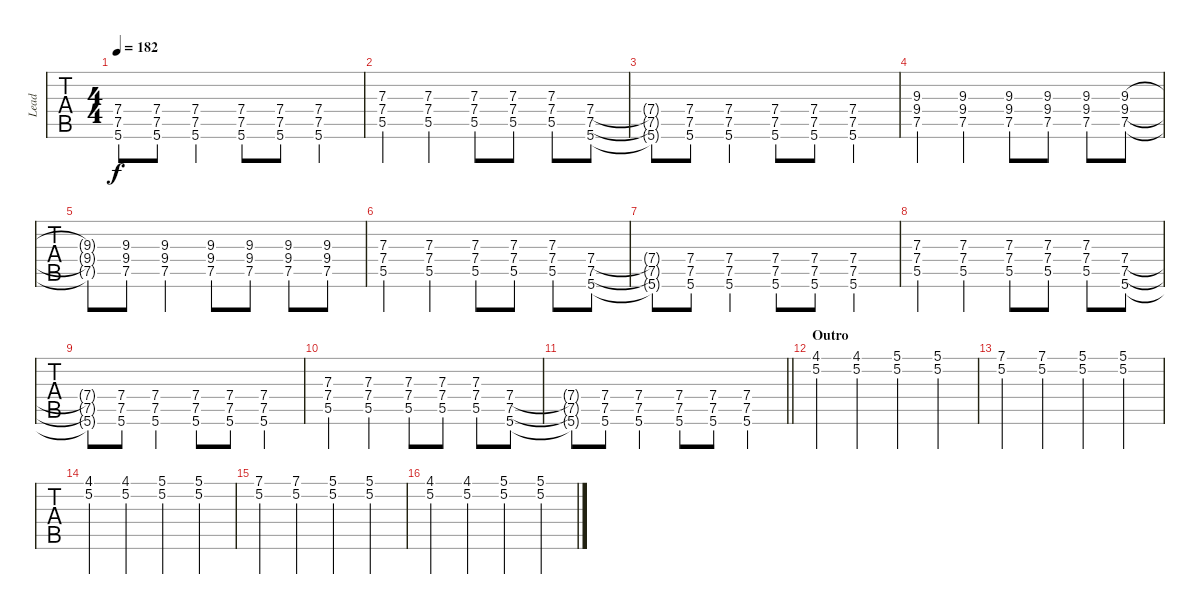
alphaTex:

\track ("Lead " "Lead ") {instrument distortionguitar}
\staff {tabs}
\tuning (E4 B3 G3 D3 A2 E2) {hide}
\ts (4 4)
\tempo 182
\clef g2
\ks c
(7.4{t} 7.5{t} 5.6{t}).8{dy f} (7.4 7.5 5.6).8 (7.4 7.5 5.6).4 (7.4 7.5 5.6).8 (7.4 7.5 5.6).8 (7.4 7.5 5.6).4 |
(7.3 7.4 5.5).4 (7.3 7.4 5.5).4 (7.3 7.4 5.5).8 (7.3 7.4 5.5).8 (7.3 7.4 5.5).8 (7.4 7.5 5.6).8 |
(7.4{t} 7.5{t} 5.6{t}).8 (7.4 7.5 5.6).8 (7.4 7.5 5.6).4 (7.4 7.5 5.6).8 (7.4 7.5 5.6).8 (7.4 7.5 5.6).4 |
(9.3 9.4 7.5).4 (9.3 9.4 7.5).4 (9.3 9.4 7.5).8 (9.3 9.4 7.5).8 (9.3 9.4 7.5).8 (9.3 9.4 7.5).8 |
(9.3{t} 9.4{t} 7.5{t}).8 (9.3 9.4 7.5).8 (9.3 9.4 7.5).4 (9.3 9.4 7.5).8 (9.3 9.4 7.5).8 (9.3 9.4 7.5).8 (9.3 9.4 7.5).8 |
(7.3 7.4 5.5).4 (7.3 7.4 5.5).4 (7.3 7.4 5.5).8 (7.3 7.4 5.5).8 (7.3 7.4 5.5).8 (7.4 7.5 5.6).8 |
(7.4{t} 7.5{t} 5.6{t}).8 (7.4 7.5 5.6).8 (7.4 7.5 5.6).4 (7.4 7.5 5.6).8 (7.4 7.5 5.6).8 (7.4 7.5 5.6).4 |
(7.3 7.4 5.5).4 (7.3 7.4 5.5).4 (7.3 7.4 5.5).8 (7.3 7.4 5.5).8 (7.3 7.4 5.5).8 (7.4 7.5 5.6).8 |
(7.4{t} 7.5{t} 5.6{t}).8 (7.4 7.5 5.6).8 (7.4 7.5 5.6).4 (7.4 7.5 5.6).8 (7.4 7.5 5.6).8 (7.4 7.5 5.6).4 |
(7.3 7.4 5.5).4 (7.3 7.4 5.5).4 (7.3 7.4 5.5).8 (7.3 7.4 5.5).8 (7.3 7.4 5.5).8 (7.4 7.5 5.6).8 |
\barLineRight lightlight
(7.4{t} 7.5{t} 5.6{t}).8 (7.4 7.5 5.6).8 (7.4 7.5 5.6).4 (7.4 7.5 5.6).8 (7.4 7.5 5.6).8 (7.4 7.5 5.6).4 |
\section ("" "Outro")
(4.1 5.2).4 (4.1 5.2).4 (5.1 5.2).4 (5.1 5.2).4 |
(7.1 5.2).4 (7.1 5.2).4 (5.1 5.2).4 (5.1 5.2).4 |
(4.1 5.2).4 (4.1 5.2).4 (5.1 5.2).4 (5.1 5.2).4 |
(7.1 5.2).4 (7.1 5.2).4 (5.1 5.2).4 (5.1 5.2).4 |
(4.1 5.2).4 (4.1 5.2).4 (5.1 5.2).4 (5.1 5.2).4
